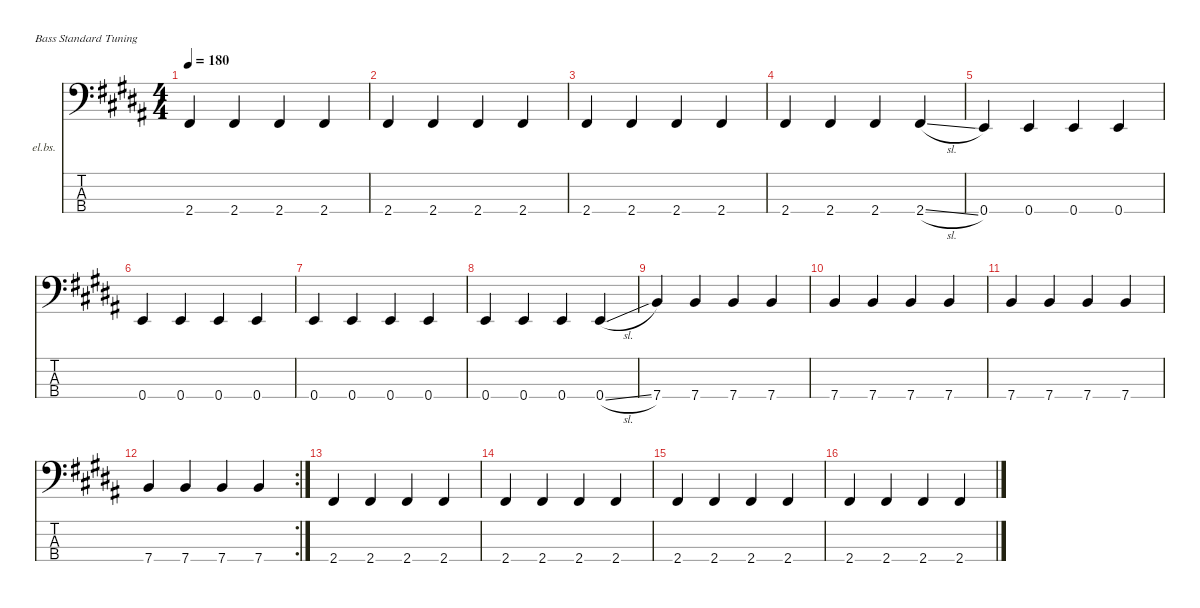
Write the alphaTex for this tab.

\defaultSystemsLayout 4
\hideDynamics
\bracketExtendMode nobrackets
\firstSystemTrackNameOrientation horizontal
\otherSystemsTrackNameOrientation horizontal
\track ("Bass" "el.bs.") {instrument electricbassfinger}
\staff {score tabs}
\tuning (G2 D2 A1 E1)
\ts (4 4)
\tempo 180
\clef f4
\ks b
2.4.4{dy mf} 2.4.4 2.4.4 2.4.4 |
2.4.4 2.4.4 2.4.4 2.4.4 |
2.4.4 2.4.4 2.4.4 2.4.4 |
2.4.4 2.4.4 2.4.4 2.4{sl}.4 |
0.4.4 0.4.4 0.4.4 0.4.4 |
0.4.4 0.4.4 0.4.4 0.4.4 |
0.4.4 0.4.4 0.4.4 0.4.4 |
0.4.4 0.4.4 0.4.4 0.4{sl}.4 |
7.4.4 7.4.4 7.4.4 7.4.4 |
7.4.4 7.4.4 7.4.4 7.4.4 |
7.4.4 7.4.4 7.4.4 7.4.4 |
\rc 2
7.4.4 7.4.4 7.4.4 7.4.4 |
2.4.4 2.4.4 2.4.4 2.4.4 |
2.4.4 2.4.4 2.4.4 2.4.4 |
2.4.4 2.4.4 2.4.4 2.4.4 |
2.4.4 2.4.4 2.4.4 2.4{sl}.4
